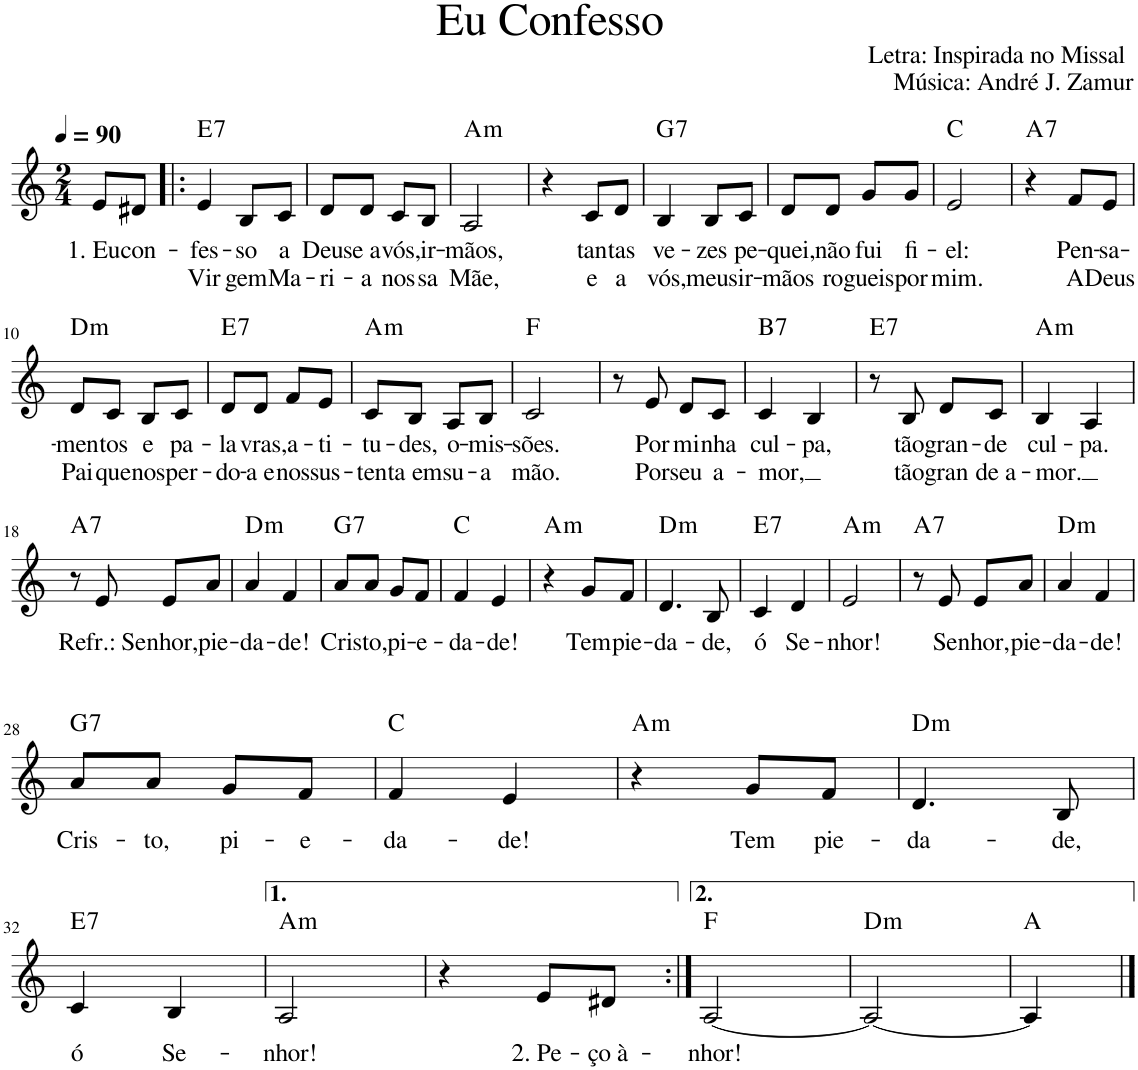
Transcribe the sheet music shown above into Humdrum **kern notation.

**kern	**text	**text	**harte
*part1	*part1	*part1	*part1
*staff1	*staff1	*staff1	*
*I"Voz	*	*	*
*I'Vo.	*	*	*
!!LO:PB:g=z
*clefG2	*	*	*
*k[]	*	*	*
*M2/4	*	*	*
*MM90	*	*	*
=1	=1	=1	=1
!LO:TX:a:t=Eu Confesso	!	!	!
!LO:TX:a:t=Letra&colon; Inspirada no Missal	!	!	!
!LO:TX:a:t=Música&colon; André J. Zamur	!	!	!
!	!LO:LY:b	!	!
8e/L	1. Eu	.	.
!	!LO:LY:b	!	!
8d#X/J	con-	.	.
=2!|:	=2!|:	=2!|:	=2!|:
!	!LO:LY:b	!LO:LY:b	!LO:H:kt=7
4e/	-fes-	Vir-	E:7
!	!LO:LY:b	!LO:LY:b	!
8B/L	-so	-gem	.
!	!LO:LY:b	!LO:LY:b	!
8c/J	a	Ma-	.
=3	=3	=3	=3
!	!LO:LY:b	!LO:LY:b	!
8d/L	Deus	-ri-	.
!	!LO:LY:b	!LO:LY:b	!
8d/J	e a	-a	.
!	!LO:LY:b	!LO:LY:b	!
8c/L	vós,	nos-	.
!	!LO:LY:b	!LO:LY:b	!
8B/J	ir-	-sa	.
=4	=4	=4	=4
!	!LO:LY:b	!LO:LY:b	!LO:H:kt=m
2A/	-mãos,	Mãe,	A:min
=5	=5	=5	=5
4r	.	.	.
!	!LO:LY:b	!LO:LY:b	!
8c/L	tan-	e	.
!	!LO:LY:b	!LO:LY:b	!
8d/J	-tas	a	.
=6	=6	=6	=6
!	!LO:LY:b	!LO:LY:b	!LO:H:kt=7
4B/	ve-	vós,	G:7
!	!LO:LY:b	!LO:LY:b	!
8B/L	-zes	meus	.
!	!LO:LY:b	!LO:LY:b	!
8c/J	pe-	ir-	.
=7	=7	=7	=7
!	!LO:LY:b	!LO:LY:b	!
8d/L	-quei,	-mãos	.
!	!LO:LY:b	!LO:LY:b	!
8d/J	não	ro-	.
!	!LO:LY:b	!LO:LY:b	!
8g/L	fui	-gueis	.
!	!LO:LY:b	!LO:LY:b	!
8g/J	fi-	por	.
=8	=8	=8	=8
!	!LO:LY:b	!LO:LY:b	!
2e/	-el:	mim.	C:maj
=9	=9	=9	=9
!	!	!	!LO:H:kt=7
4r	.	.	A:7
!	!LO:LY:b	!LO:LY:b	!
8f/L	Pen-	A	.
!	!LO:LY:b	!LO:LY:b	!
8e/J	-sa-	Deus	.
!!LO:LB:g=z
=10	=10	=10	=10
!	!LO:LY:b	!LO:LY:b	!LO:H:kt=m
8d/L	-men-	Pai	D:min
!	!LO:LY:b	!LO:LY:b	!
8c/J	-tos	que	.
!	!LO:LY:b	!LO:LY:b	!
8B/L	e	nos	.
!	!LO:LY:b	!LO:LY:b	!
8c/J	pa-	per-	.
=11	=11	=11	=11
!	!LO:LY:b	!LO:LY:b	!LO:H:kt=7
8d/L	-la-	-do-	E:7
!	!LO:LY:b	!LO:LY:b	!
8d/J	-vras,	-a e	.
!	!LO:LY:b	!LO:LY:b	!
8f/L	a-	nos	.
!	!LO:LY:b	!LO:LY:b	!
8e/J	-ti-	sus-	.
=12	=12	=12	=12
!	!LO:LY:b	!LO:LY:b	!LO:H:kt=m
8c/L	-tu-	-ten-	A:min
!	!LO:LY:b	!LO:LY:b	!
8B/J	-des,	-ta em	.
!	!LO:LY:b	!LO:LY:b	!
8A/L	o-	su-	.
!	!LO:LY:b	!LO:LY:b	!
8B/J	-mis-	-a	.
=13	=13	=13	=13
!	!LO:LY:b	!LO:LY:b	!
2c/	-sões.	mão.	F:maj
=14	=14	=14	=14
8r	.	.	.
!	!LO:LY:b	!LO:LY:b	!
8e/	Por	Por	.
!	!LO:LY:b	!LO:LY:b	!
8d/L	mi-	seu	.
!	!LO:LY:b	!LO:LY:b	!
8c/J	-nha	a-	.
=15	=15	=15	=15
!	!LO:LY:b	!LO:LY:b	!LO:H:kt=7
4c/	cul-	-mor,	B:7
!	!LO:LY:b	!	!
4B/	-pa,	.	.
=16	=16	=16	=16
!	!	!	!LO:H:kt=7
8r	.	.	E:7
!	!LO:LY:b	!LO:LY:b	!
8B/	tão	tão	.
!	!LO:LY:b	!LO:LY:b	!
8d/L	gran-	gran-	.
!	!LO:LY:b	!LO:LY:b	!
8c/J	-de	-de a-	.
=17	=17	=17	=17
!	!LO:LY:b	!LO:LY:b	!LO:H:kt=m
4B/	cul-	-mor.	A:min
!	!LO:LY:b	!	!
4A/	-pa.	.	.
!!LO:LB:g=z
=18	=18	=18	=18
!	!	!	!LO:H:kt=7
8r	.	.	A:7
!	!LO:LY:b	!	!
8e/	Refr.: Se	.	.
!	!LO:LY:b	!	!
8e/L	nhor,	.	.
!	!LO:LY:b	!	!
8a/J	pie-	.	.
=19	=19	=19	=19
!	!LO:LY:b	!	!LO:H:kt=m
4a/	-da-	.	D:min
!	!LO:LY:b	!	!
4f/	-de!	.	.
=20	=20	=20	=20
!	!LO:LY:b	!	!LO:H:kt=7
8a/L	Cris-	.	G:7
!	!LO:LY:b	!	!
8a/J	-to,	.	.
!	!LO:LY:b	!	!
8g/L	pi-	.	.
!	!LO:LY:b	!	!
8f/J	-e-	.	.
=21	=21	=21	=21
!	!LO:LY:b	!	!
4f/	-da-	.	C:maj
!	!LO:LY:b	!	!
4e/	-de!	.	.
=22	=22	=22	=22
!	!	!	!LO:H:kt=m
4r	.	.	A:min
!	!LO:LY:b	!	!
8g/L	Tem	.	.
!	!LO:LY:b	!	!
8f/J	pie-	.	.
=23	=23	=23	=23
!	!LO:LY:b	!	!LO:H:kt=m
4.d/	-da-	.	D:min
!	!LO:LY:b	!	!
8B/	-de,	.	.
=24	=24	=24	=24
!	!LO:LY:b	!	!LO:H:kt=7
4c/	ó	.	E:7
!	!LO:LY:b	!	!
4d/	Se-	.	.
=25	=25	=25	=25
!	!LO:LY:b	!	!LO:H:kt=m
2e/	-nhor!	.	A:min
=26	=26	=26	=26
!	!	!	!LO:H:kt=7
8r	.	.	A:7
!	!LO:LY:b	!	!
8e/	Se-	.	.
!	!LO:LY:b	!	!
8e/L	-nhor,	.	.
!	!LO:LY:b	!	!
8a/J	pie-	.	.
=27	=27	=27	=27
!	!LO:LY:b	!	!LO:H:kt=m
4a/	-da-	.	D:min
!	!LO:LY:b	!	!
4f/	-de!	.	.
!!LO:LB:g=z
=28	=28	=28	=28
!	!LO:LY:b	!	!LO:H:kt=7
8a/L	Cris-	.	G:7
!	!LO:LY:b	!	!
8a/J	-to,	.	.
!	!LO:LY:b	!	!
8g/L	pi-	.	.
!	!LO:LY:b	!	!
8f/J	-e-	.	.
=29	=29	=29	=29
!	!LO:LY:b	!	!
4f/	-da-	.	C:maj
!	!LO:LY:b	!	!
4e/	-de!	.	.
=30	=30	=30	=30
!	!	!	!LO:H:kt=m
4r	.	.	A:min
!	!LO:LY:b	!	!
8g/L	Tem	.	.
!	!LO:LY:b	!	!
8f/J	pie-	.	.
=31	=31	=31	=31
!	!LO:LY:b	!	!LO:H:kt=m
4.d/	-da-	.	D:min
!	!LO:LY:b	!	!
8B/	-de,	.	.
!!LO:LB:g=z
=32	=32	=32	=32
!	!LO:LY:b	!	!LO:H:kt=7
4c/	ó	.	E:7
!	!LO:LY:b	!	!
4B/	Se-	.	.
=33	=33	=33	=33
!	!LO:LY:b	!	!LO:H:kt=m
2A/	-nhor!	.	A:min
=34	=34	=34	=34
4r	.	.	.
!	!LO:LY:b	!	!
8e/L	2. Pe-	.	.
!	!LO:LY:b	!	!
8d#X/J	-ço à-	.	.
=35:|!	=35:|!	=35:|!	=35:|!
!	!LO:LY:b	!	!
[2A/	nhor!	.	F:maj
=36	=36	=36	=36
!	!	!	!LO:H:kt=m
2A/_	.	.	D:min
=37	=37	=37	=37
4A/]	.	.	A:maj
==	==	==	==
*-	*-	*-	*-
